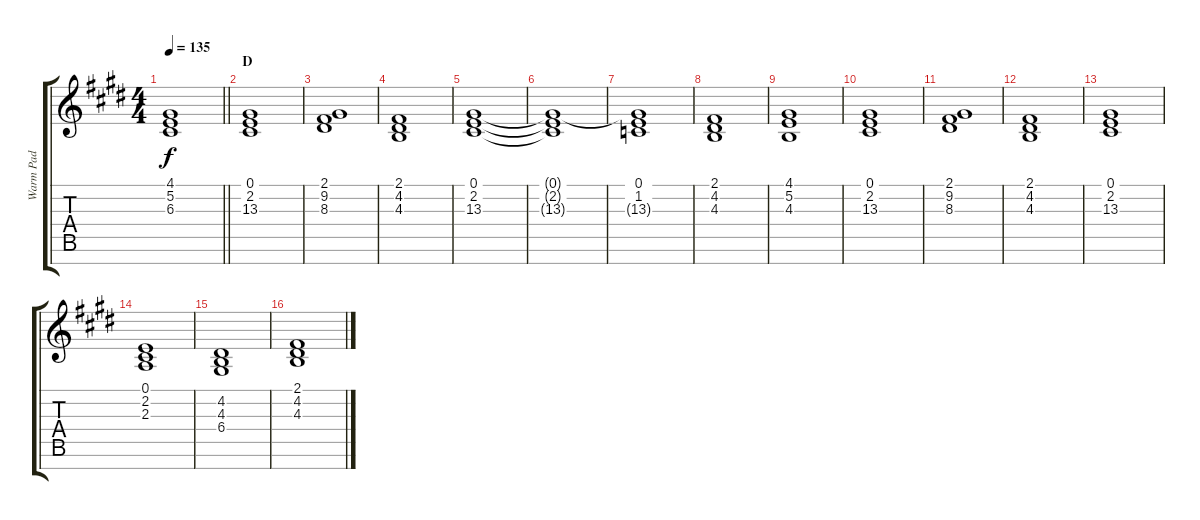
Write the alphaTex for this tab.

\track ("Warm Pad" "Warm Pad") {instrument pad2warm}
\staff {score tabs}
\tuning (E4 B3 G3 D3 A2 E2 B1) {hide}
\ts (4 4)
\tempo 135
\clef g2
\barLineRight lightlight
\ks e
(4.1 5.2 6.3).1{dy f} |
\section ("" "D")
(0.1 2.2 13.3).1 |
(2.1 9.2 8.3).1 |
(2.1 4.2 4.3).1 |
(0.1 2.2 13.3).1 |
(0.1{t} 2.2{t} 13.3{t}).1 |
(0.1 1.2 13.3{t}).1 |
(2.1 4.2 4.3).1 |
(4.1 5.2 4.3).1 |
(0.1 2.2 13.3).1 |
(2.1 9.2 8.3).1 |
(2.1 4.2 4.3).1 |
(0.1 2.2 13.3).1 |
(0.1 2.2 2.3).1 |
(4.2 4.3 6.4).1 |
(2.1 4.2 4.3).1
